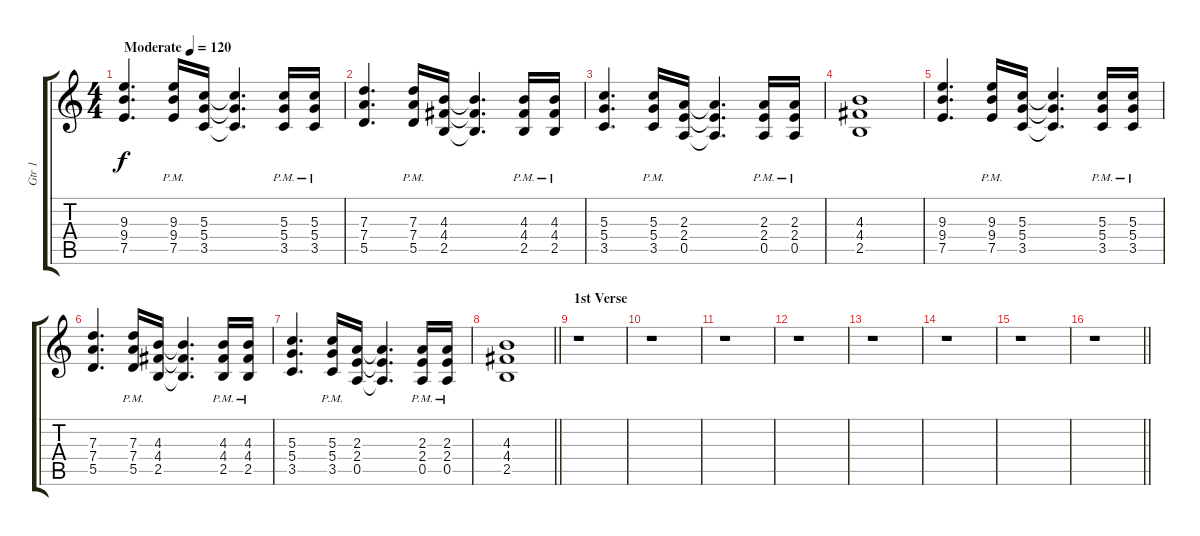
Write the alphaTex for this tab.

\track ("Gtr 1" "Gtr 1") {instrument distortionguitar}
\staff {score tabs}
\tuning (E4 B3 G3 D3 A2 E2) {hide}
\ts (4 4)
\tempo (120 "Moderate")
\clef g2
\ks aminor
(9.3 9.4 7.5).4{d dy f instrument distortionguitar} (9.3{pm} 9.4{pm} 7.5{pm}).16 (5.3 5.4 3.5).16 (5.3{t} 5.4{t} 3.5{t}).4{d} (5.3{pm} 5.4{pm} 3.5{pm}).16 (5.3{pm} 5.4{pm} 3.5{pm}).16 |
(7.3 7.4 5.5).4{d} (7.3{pm} 7.4{pm} 5.5{pm}).16 (4.3 4.4 2.5).16 (4.3{t} 4.4{t} 2.5{t}).4{d} (4.3{pm} 4.4{pm} 2.5{pm}).16 (4.3{pm} 4.4{pm} 2.5{pm}).16 |
(5.3 5.4 3.5).4{d} (5.3{pm} 5.4{pm} 3.5{pm}).16 (2.3 2.4 0.5).16 (2.3{t} 2.4{t} 0.5{t}).4{d} (2.3{pm} 2.4{pm} 0.5{pm}).16 (2.3{pm} 2.4{pm} 0.5{pm}).16 |
(4.3 4.4 2.5).1 |
(9.3 9.4 7.5).4{d} (9.3{pm} 9.4{pm} 7.5{pm}).16 (5.3 5.4 3.5).16 (5.3{t} 5.4{t} 3.5{t}).4{d} (5.3{pm} 5.4{pm} 3.5{pm}).16 (5.3{pm} 5.4{pm} 3.5{pm}).16 |
(7.3 7.4 5.5).4{d} (7.3{pm} 7.4{pm} 5.5{pm}).16 (4.3 4.4 2.5).16 (4.3{t} 4.4{t} 2.5{t}).4{d} (4.3{pm} 4.4{pm} 2.5{pm}).16 (4.3{pm} 4.4{pm} 2.5{pm}).16 |
(5.3 5.4 3.5).4{d} (5.3{pm} 5.4{pm} 3.5{pm}).16 (2.3 2.4 0.5).16 (2.3{t} 2.4{t} 0.5{t}).4{d} (2.3{pm} 2.4{pm} 0.5{pm}).16 (2.3{pm} 2.4{pm} 0.5{pm}).16 |
\barLineRight lightlight
(4.3 4.4 2.5).1 |
\section ("" "1st Verse")
r.1 |
r.1 |
r.1 |
r.1 |
r.1 |
r.1 |
r.1 |
\barLineRight lightlight
r.1
